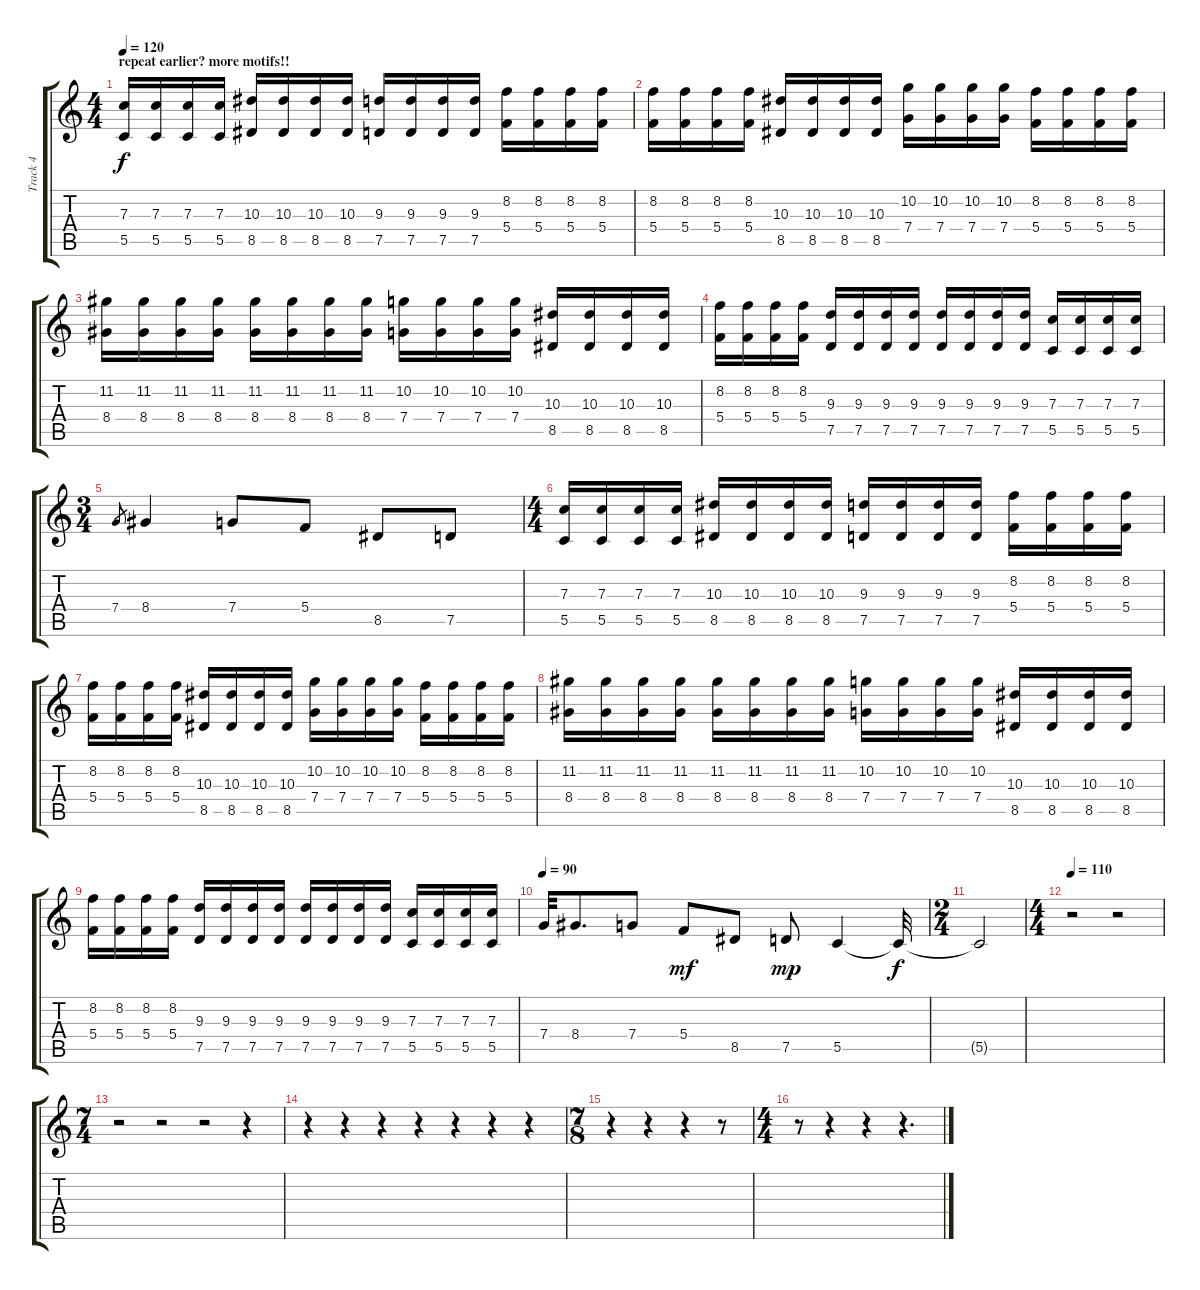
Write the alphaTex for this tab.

\track ("Track 4" "Track 4") {instrument overdrivenguitar}
\staff {score tabs}
\tuning (D4 A3 F3 C3 G2 C2) {hide}
\ts (4 4)
\section ("" "repeat earlier? more motifs!!")
\tempo 120
\clef g2
\ks c
(7.3 5.5).16{dy f} (7.3 5.5).16 (7.3 5.5).16 (7.3 5.5).16 (10.3 8.5).16 (10.3 8.5).16 (10.3 8.5).16 (10.3 8.5).16 (9.3 7.5).16 (9.3 7.5).16 (9.3 7.5).16 (9.3 7.5).16 (8.2 5.4).16 (8.2 5.4).16 (8.2 5.4).16 (8.2 5.4).16 |
(8.2 5.4).16 (8.2 5.4).16 (8.2 5.4).16 (8.2 5.4).16 (10.3 8.5).16 (10.3 8.5).16 (10.3 8.5).16 (10.3 8.5).16 (10.2 7.4).16 (10.2 7.4).16 (10.2 7.4).16 (10.2 7.4).16 (8.2 5.4).16 (8.2 5.4).16 (8.2 5.4).16 (8.2 5.4).16 |
(11.2 8.4).16 (11.2 8.4).16 (11.2 8.4).16 (11.2 8.4).16 (11.2 8.4).16 (11.2 8.4).16 (11.2 8.4).16 (11.2 8.4).16 (10.2 7.4).16 (10.2 7.4).16 (10.2 7.4).16 (10.2 7.4).16 (10.3 8.5).16 (10.3 8.5).16 (10.3 8.5).16 (10.3 8.5).16 |
(8.2 5.4).16 (8.2 5.4).16 (8.2 5.4).16 (8.2 5.4).16 (9.3 7.5).16 (9.3 7.5).16 (9.3 7.5).16 (9.3 7.5).16 (9.3 7.5).16 (9.3 7.5).16 (9.3 7.5).16 (9.3 7.5).16 (7.3 5.5).16 (7.3 5.5).16 (7.3 5.5).16 (7.3 5.5).16 |
\ts (3 4)
7.4.8{gr} 8.4.4 7.4.8 5.4.8 8.5.8 7.5.8 |
\ts (4 4)
(7.3 5.5).16 (7.3 5.5).16 (7.3 5.5).16 (7.3 5.5).16 (10.3 8.5).16 (10.3 8.5).16 (10.3 8.5).16 (10.3 8.5).16 (9.3 7.5).16 (9.3 7.5).16 (9.3 7.5).16 (9.3 7.5).16 (8.2 5.4).16 (8.2 5.4).16 (8.2 5.4).16 (8.2 5.4).16 |
(8.2 5.4).16 (8.2 5.4).16 (8.2 5.4).16 (8.2 5.4).16 (10.3 8.5).16 (10.3 8.5).16 (10.3 8.5).16 (10.3 8.5).16 (10.2 7.4).16 (10.2 7.4).16 (10.2 7.4).16 (10.2 7.4).16 (8.2 5.4).16 (8.2 5.4).16 (8.2 5.4).16 (8.2 5.4).16 |
(11.2 8.4).16 (11.2 8.4).16 (11.2 8.4).16 (11.2 8.4).16 (11.2 8.4).16 (11.2 8.4).16 (11.2 8.4).16 (11.2 8.4).16 (10.2 7.4).16 (10.2 7.4).16 (10.2 7.4).16 (10.2 7.4).16 (10.3 8.5).16 (10.3 8.5).16 (10.3 8.5).16 (10.3 8.5).16 |
(8.2 5.4).16 (8.2 5.4).16 (8.2 5.4).16 (8.2 5.4).16 (9.3 7.5).16 (9.3 7.5).16 (9.3 7.5).16 (9.3 7.5).16 (9.3 7.5).16 (9.3 7.5).16 (9.3 7.5).16 (9.3 7.5).16 (7.3 5.5).16 (7.3 5.5).16 (7.3 5.5).16 (7.3 5.5).16 |
\tempo 90
7.4.32 8.4.8{d} 7.4.8 5.4.8{dy mf} 8.5.8 7.5.8{dy mp} 5.5.4 5.5{t}.32{dy f} |
\ts (2 4)
5.5{t}.2 |
\ts (4 4)
\tempo 110
r.2 r.2 |
\ts (7 4)
r.2 r.2 r.2 r.4 |
r.4 r.4 r.4 r.4 r.4 r.4 r.4 |
\ts (7 8)
r.4 r.4 r.4 r.8 |
\ts (4 4)
r.8 r.4 r.4 r.4{d}
